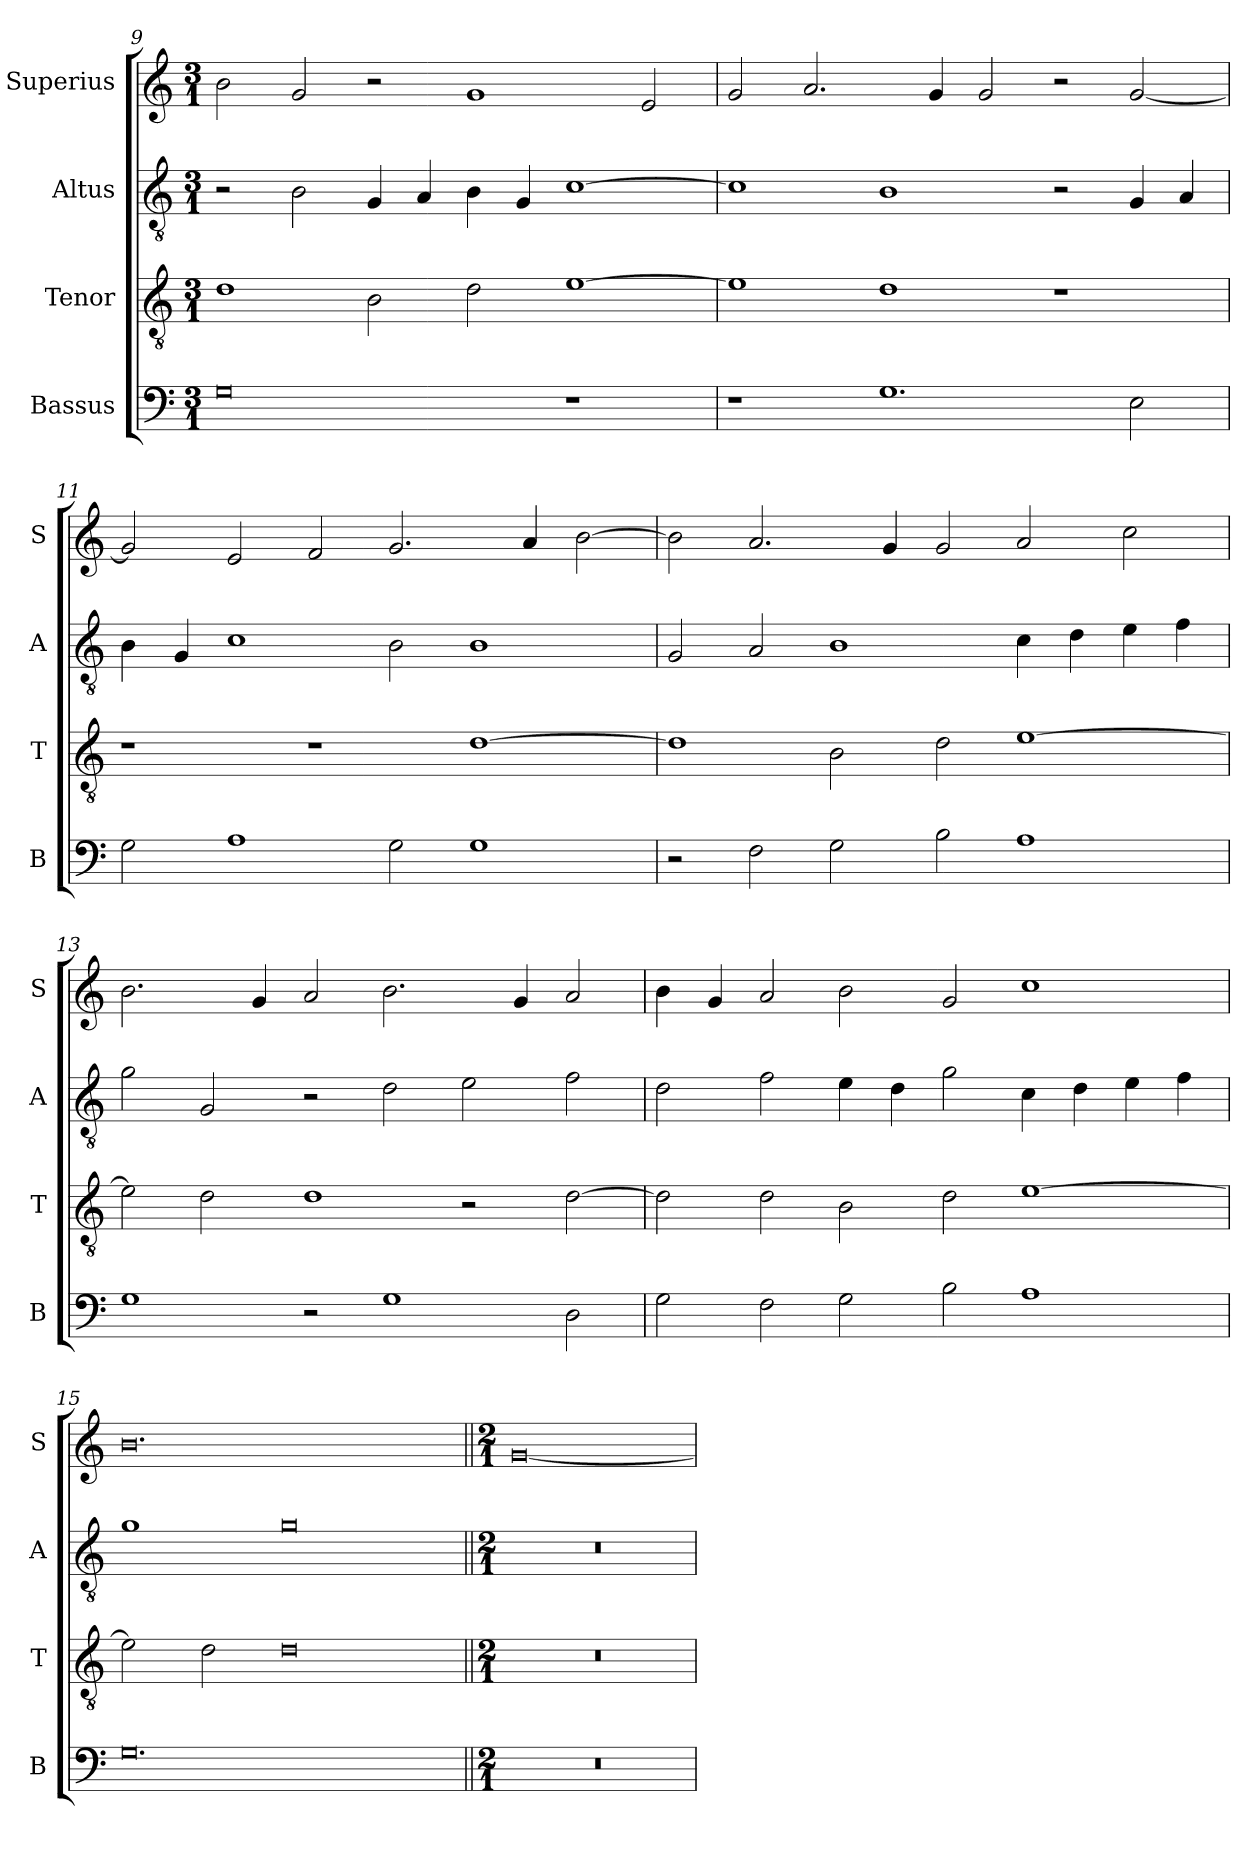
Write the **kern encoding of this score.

**kern	**kern	**kern	**kern
*part4	*part3	*part2	*part1
*staff4	*staff3	*staff2	*staff1
*I"Bassus	*I"Tenor	*I"Altus	*I"Superius
*I'B	*I'T	*I'A	*I'S
*clefF4	*clefGv2	*clefGv2	*clefG2
*k[]	*k[]	*k[]	*k[]
*M3/1	*M3/1	*M3/1	*M3/1
=9	=9	=9	=9
0G	1d	2r	2b\
.	.	2B\	2g/
.	2B\	4G/	2r
.	.	4A/	.
.	2d\	4B\	1g
.	.	4G/	.
1r	[1e	[1c	.
.	.	.	2e/
=10	=10	=10	=10
1r	1e]	1c]	2g/
.	.	.	2.a/
1.G	1d	1B	.
.	.	.	4g/
.	.	.	2g/
.	1r	2r	2r
2E\	.	4G/	[2g/
.	.	4A/	.
=11	=11	=11	=11
2G\	1r	4B\	2g/]
.	.	4G/	.
1A	.	1c	2e/
.	1r	.	2f/
2G\	.	2B\	2.g/
1G	[1d	1B	.
.	.	.	4a/
.	.	.	[2b\
=12	=12	=12	=12
2r	1d]	2G/	2b\]
2F\	.	2A/	2.a/
2G\	2B\	1B	.
.	.	.	4g/
2B\	2d\	.	2g/
1A	[1e	4c\	2a/
.	.	4d\	.
.	.	4e\	2cc\
.	.	4f\	.
=13	=13	=13	=13
1G	2e\]	2g\	2.b\
.	2d\	2G/	.
.	.	.	4g/
2r	1d	2r	2a/
1G	.	2d\	2.b\
.	2r	2e\	.
.	.	.	4g/
2D\	[2d\	2f\	2a/
=14	=14	=14	=14
2G\	2d\]	2d\	4b\
.	.	.	4g/
2F\	2d\	2f\	2a/
2G\	2B\	4e\	2b\
.	.	4d\	.
2B\	2d\	2g\	2g/
1A	[1e	4c\	1cc
.	.	4d\	.
.	.	4e\	.
.	.	4f\	.
=15	=15	=15	=15
0.G	2e\]	1g	0.b
.	2d\	.	.
.	0d	0g	.
!!LO:LB:g=z
=16||	=16||	=16||	=16||
*M2/1	*M2/1	*M2/1	*M2/1
0r	0r	0r	[0g
=	=	=	=
*-	*-	*-	*-
